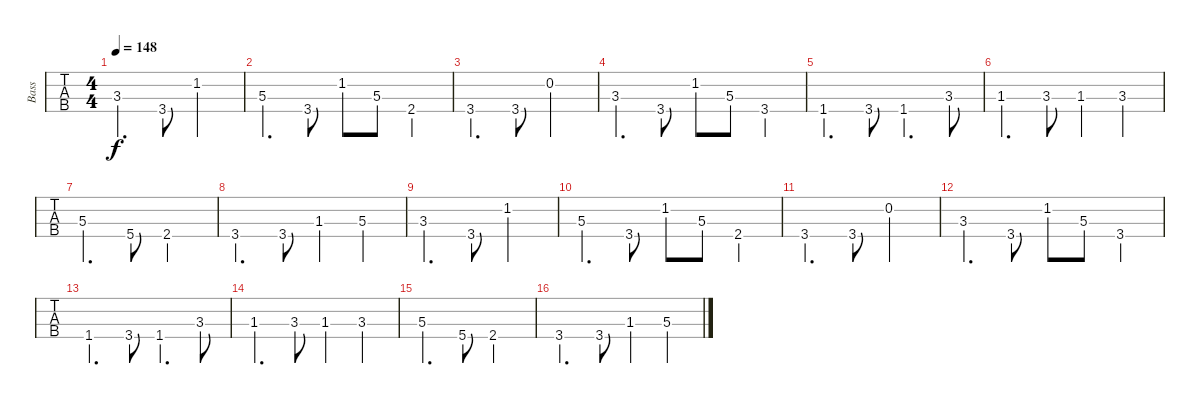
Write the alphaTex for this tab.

\track ("Bass" "Bass") {instrument electricbassfinger}
\staff {tabs}
\tuning (G2 D2 A1 E1) {hide}
\ts (4 4)
\tempo 148
\clef f4
\ks c
3.3.4{d dy f} 3.4.8 1.2.2 |
5.3.4{d} 3.4.8 1.2.8 5.3.8 2.4.4 |
3.4.4{d} 3.4.8 0.2.2 |
3.3.4{d} 3.4.8 1.2.8 5.3.8 3.4.4 |
1.4.4{d} 3.4.8 1.4.4{d} 3.3.8 |
1.3.4{d} 3.3.8 1.3.4 3.3.4 |
5.3.4{d} 5.4.8 2.4.2 |
3.4.4{d} 3.4.8 1.3.4 5.3.4 |
3.3.4{d} 3.4.8 1.2.2 |
5.3.4{d} 3.4.8 1.2.8 5.3.8 2.4.4 |
3.4.4{d} 3.4.8 0.2.2 |
3.3.4{d} 3.4.8 1.2.8 5.3.8 3.4.4 |
1.4.4{d} 3.4.8 1.4.4{d} 3.3.8 |
1.3.4{d} 3.3.8 1.3.4 3.3.4 |
5.3.4{d} 5.4.8 2.4.2 |
3.4.4{d} 3.4.8 1.3.4 5.3.4
